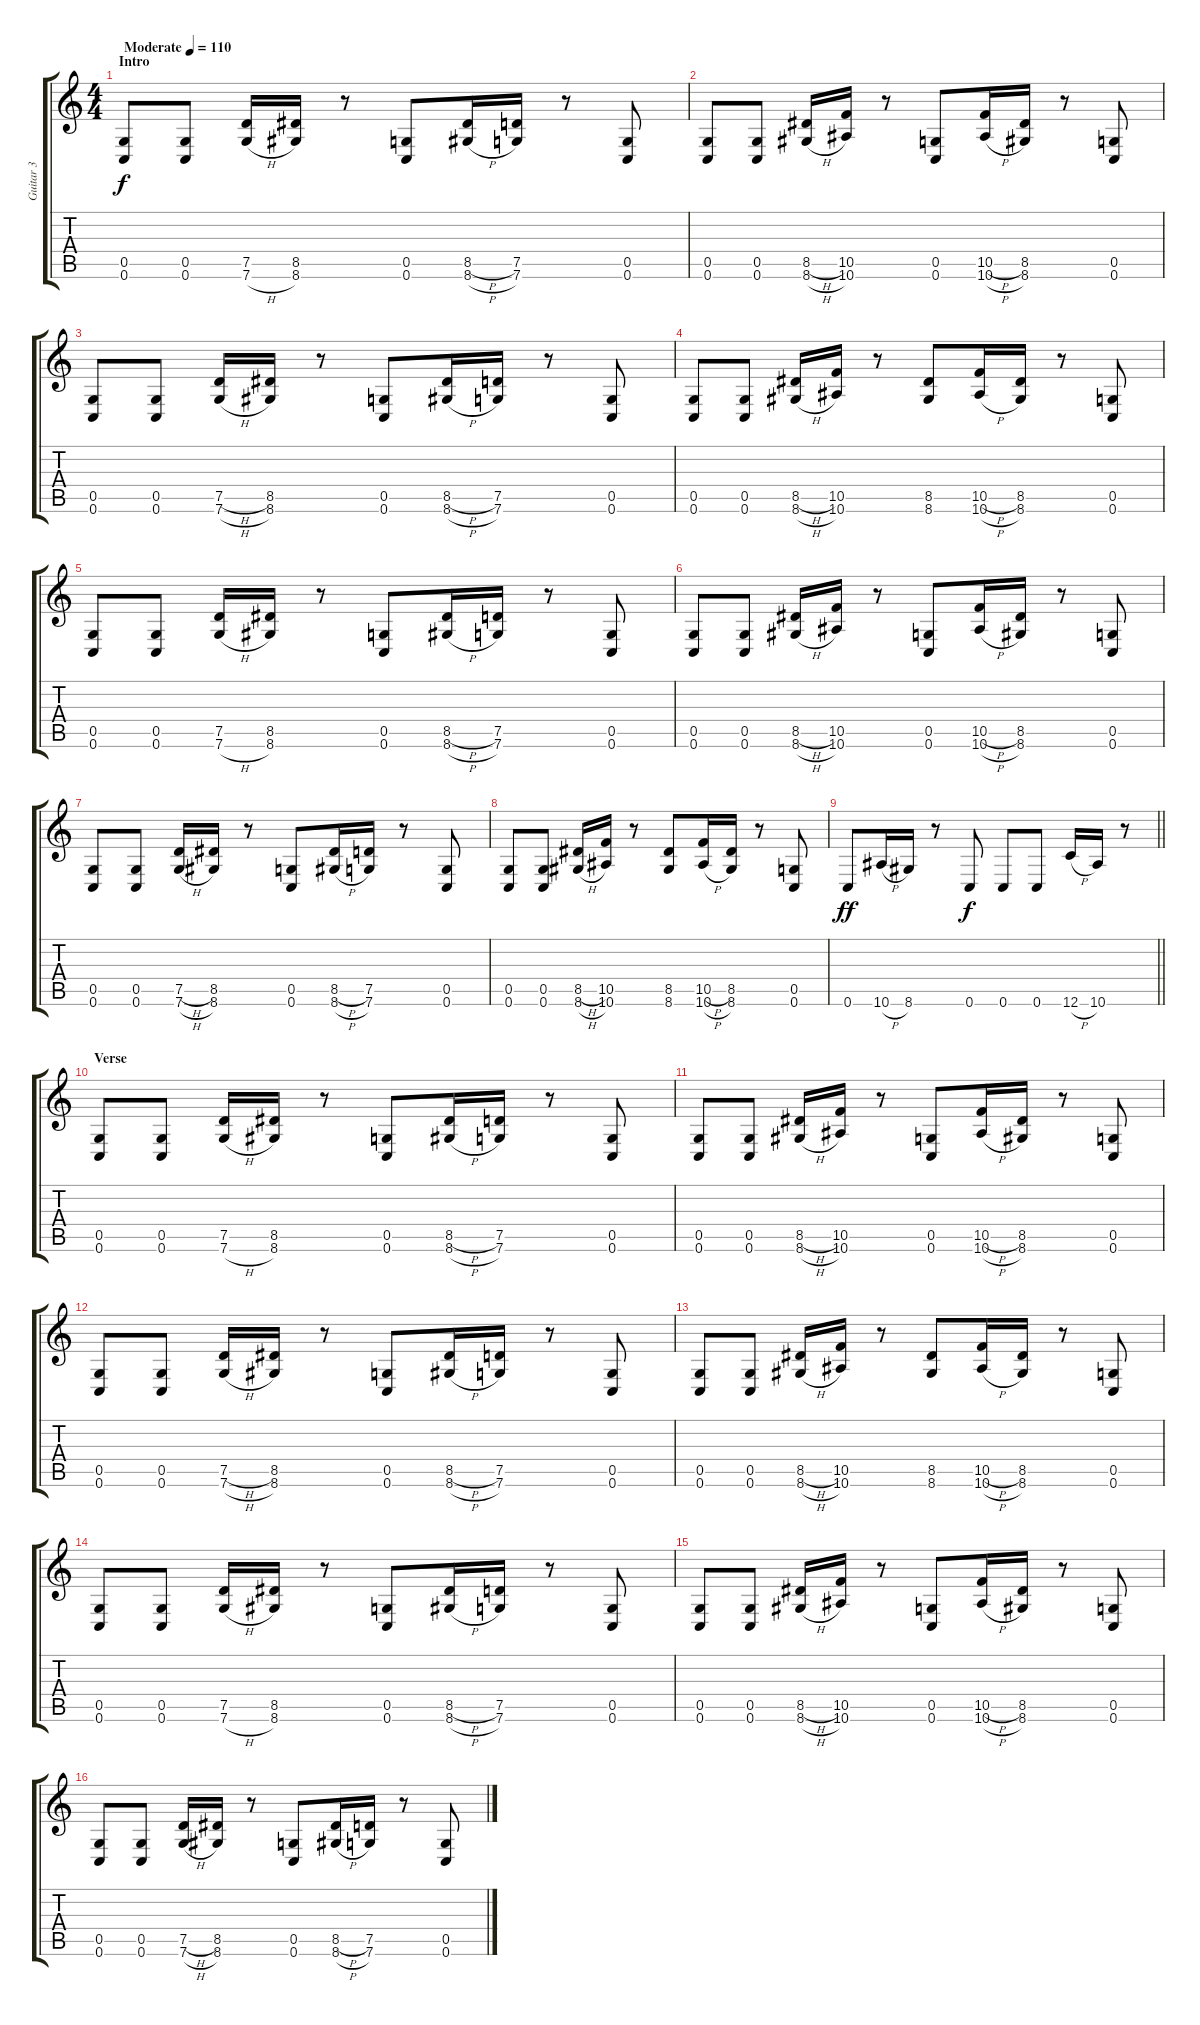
\track ("Guitar 3" "Guitar 3") {instrument overdrivenguitar}
\staff {score tabs}
\tuning (D4 A3 F3 C3 G2 C2) {hide}
\ts (4 4)
\section ("" "Intro")
\tempo (110 "Moderate")
\clef g2
\ks c
(0.5 0.6).8{dy f instrument overdrivenguitar} (0.5 0.6).8 (7.5 7.6{h}).16 (8.5 8.6).16 r.8 (0.5 0.6).8 (8.5{h} 8.6{h}).16 (7.5 7.6).16 r.8 (0.5 0.6).8 |
(0.5 0.6).8 (0.5 0.6).8 (8.5{h} 8.6{h}).16 (10.5 10.6).16 r.8 (0.5 0.6).8 (10.5{h} 10.6{h}).16 (8.5 8.6).16 r.8 (0.5 0.6).8 |
(0.5 0.6).8 (0.5 0.6).8 (7.5{h} 7.6{h}).16 (8.5 8.6).16 r.8 (0.5 0.6).8 (8.5{h} 8.6{h}).16 (7.5 7.6).16 r.8 (0.5 0.6).8 |
(0.5 0.6).8 (0.5 0.6).8 (8.5{h} 8.6{h}).16 (10.5 10.6).16 r.8 (8.5 8.6).8 (10.5{h} 10.6{h}).16 (8.5 8.6).16 r.8 (0.5 0.6).8 |
(0.5 0.6).8 (0.5 0.6).8 (7.5 7.6{h}).16 (8.5 8.6).16 r.8 (0.5 0.6).8 (8.5{h} 8.6{h}).16 (7.5 7.6).16 r.8 (0.5 0.6).8 |
(0.5 0.6).8 (0.5 0.6).8 (8.5{h} 8.6{h}).16 (10.5 10.6).16 r.8 (0.5 0.6).8 (10.5{h} 10.6{h}).16 (8.5 8.6).16 r.8 (0.5 0.6).8 |
(0.5 0.6).8 (0.5 0.6).8 (7.5{h} 7.6{h}).16 (8.5 8.6).16 r.8 (0.5 0.6).8 (8.5{h} 8.6{h}).16 (7.5 7.6).16 r.8 (0.5 0.6).8 |
(0.5 0.6).8 (0.5 0.6).8 (8.5{h} 8.6{h}).16 (10.5 10.6).16 r.8 (8.5 8.6).8 (10.5{h} 10.6{h}).16 (8.5 8.6).16 r.8 (0.5 0.6).8 |
\barLineRight lightlight
0.6.8{dy ff} 10.6{h}.16 8.6.16 r.8 0.6.8{dy f} 0.6.8 0.6.8 12.6{h}.16 10.6.16 r.8 |
\section ("" "Verse")
(0.5 0.6).8 (0.5 0.6).8 (7.5 7.6{h}).16 (8.5 8.6).16 r.8 (0.5 0.6).8 (8.5{h} 8.6{h}).16 (7.5 7.6).16 r.8 (0.5 0.6).8 |
(0.5 0.6).8 (0.5 0.6).8 (8.5{h} 8.6{h}).16 (10.5 10.6).16 r.8 (0.5 0.6).8 (10.5{h} 10.6{h}).16 (8.5 8.6).16 r.8 (0.5 0.6).8 |
(0.5 0.6).8 (0.5 0.6).8 (7.5{h} 7.6{h}).16 (8.5 8.6).16 r.8 (0.5 0.6).8 (8.5{h} 8.6{h}).16 (7.5 7.6).16 r.8 (0.5 0.6).8 |
(0.5 0.6).8 (0.5 0.6).8 (8.5{h} 8.6{h}).16 (10.5 10.6).16 r.8 (8.5 8.6).8 (10.5{h} 10.6{h}).16 (8.5 8.6).16 r.8 (0.5 0.6).8 |
(0.5 0.6).8 (0.5 0.6).8 (7.5 7.6{h}).16 (8.5 8.6).16 r.8 (0.5 0.6).8 (8.5{h} 8.6{h}).16 (7.5 7.6).16 r.8 (0.5 0.6).8 |
(0.5 0.6).8 (0.5 0.6).8 (8.5{h} 8.6{h}).16 (10.5 10.6).16 r.8 (0.5 0.6).8 (10.5{h} 10.6{h}).16 (8.5 8.6).16 r.8 (0.5 0.6).8 |
(0.5 0.6).8 (0.5 0.6).8 (7.5{h} 7.6{h}).16 (8.5 8.6).16 r.8 (0.5 0.6).8 (8.5{h} 8.6{h}).16 (7.5 7.6).16 r.8 (0.5 0.6).8
